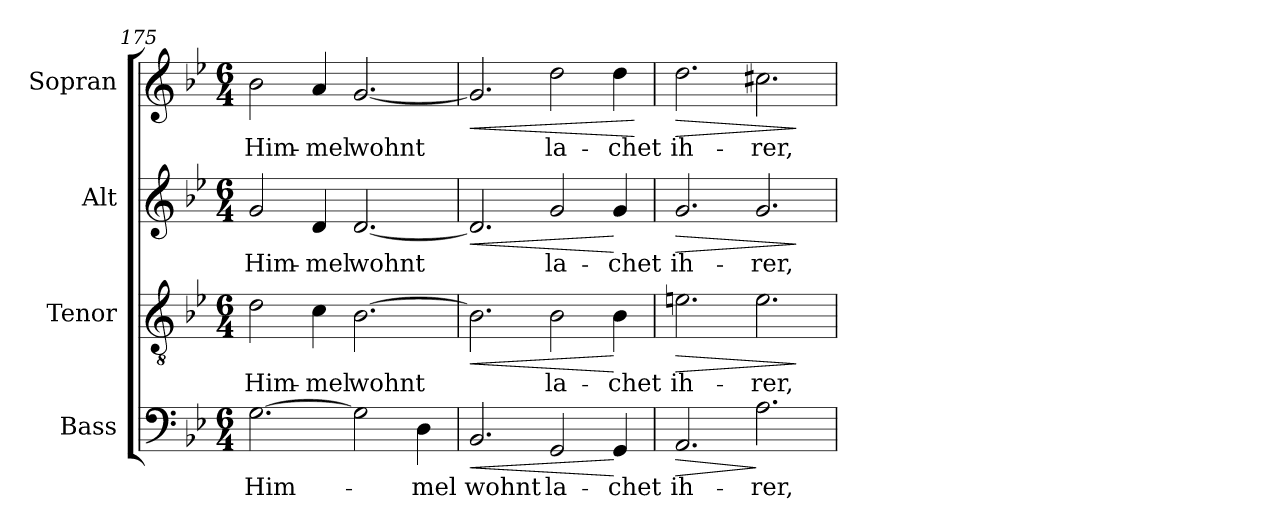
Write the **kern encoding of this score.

**kern	**text	**dynam	**kern	**text	**dynam	**kern	**text	**dynam	**kern	**text	**dynam
*part4	*part4	*part4	*part3	*part3	*part3	*part2	*part2	*part2	*part1	*part1	*part1
*staff4	*staff4	*staff4	*staff3	*staff3	*staff3	*staff2	*staff2	*staff2	*staff1	*staff1	*staff1
*I"Bass	*	*	*I"Tenor	*	*	*I"Alt	*	*	*I"Sopran	*	*
*I'B.	*	*	*I'T.	*	*	*I'A.	*	*	*I'S.	*	*
*clefF4	*	*	*clefGv2	*	*	*clefG2	*	*	*clefG2	*	*
*k[b-e-]	*	*	*k[b-e-]	*	*	*k[b-e-]	*	*	*k[b-e-]	*	*
*B-:	*	*	*B-:	*	*	*B-:	*	*	*B-:	*	*
*M6/4	*	*	*M6/4	*	*	*M6/4	*	*	*M6/4	*	*
=175	=175	=175	=175	=175	=175	=175	=175	=175	=175	=175	=175
!	!LO:LY:b	!	!	!LO:LY:b	!	!	!LO:LY:b	!	!	!LO:LY:b	!
[2.G\	Him-	.	2d\	Him-	.	2g/	Him-	.	2b-\	Him-	.
!	!	!	!	!LO:LY:b	!	!	!LO:LY:b	!	!	!LO:LY:b	!
.	.	.	4c\	-mel	.	4d/	-mel	.	4a/	-mel	.
!	!	!	!	!LO:LY:b	!	!	!LO:LY:b	!	!	!LO:LY:b	!
2G\]	.	.	[2.B-\	wohnt	.	[2.d/	wohnt	.	[2.g/	wohnt	.
!	!LO:LY:b	!	!	!	!	!	!	!	!	!	!
4D\	-mel	.	.	.	.	.	.	.	.	.	.
=176	=176	=176	=176	=176	=176	=176	=176	=176	=176	=176	=176
!	!LO:LY:b	!LO:HP:b	!	!	!LO:HP:b	!	!	!LO:HP:b	!	!	!LO:HP:b
2.BB-/	wohnt	<	2.B-\]	.	<	2.d/]	.	<	2.g/]	.	<
!	!LO:LY:b	!	!	!LO:LY:b	!	!	!LO:LY:b	!	!	!LO:LY:b	!
2GG/	la-	.	2B-\	la-	.	2g/	la-	.	2dd\	la-	.
!	!LO:LY:b	!	!	!LO:LY:b	!	!	!LO:LY:b	!	!	!LO:LY:b	!
4GG/	-chet	[	4B-\	-chet	[	4g/	-chet	[	4dd\	-chet	.
.	.	.	.	.	.	.	.	.	.	.	[
!!LO:LB:g=z
=177	=177	=177	=177	=177	=177	=177	=177	=177	=177	=177	=177
!	!LO:LY:b	!LO:HP:b	!	!LO:LY:b	!LO:HP:b	!	!LO:LY:b	!LO:HP:b	!	!LO:LY:b	!LO:HP:b
2.AA/	ih-	>	2.en\	ih-	>	2.g/	ih-	>	2.dd\	ih-	>
!	!LO:LY:b	!	!	!LO:LY:b	!	!	!LO:LY:b	!	!	!LO:LY:b	!
2.A\	-rer,	]	2.e\	-rer,	.	2.g/	-rer,	.	2.cc#X\	-rer,	.
.	.	.	.	.	]	.	.	]	.	.	]
=	=	=	=	=	=	=	=	=	=	=	=
*-	*-	*-	*-	*-	*-	*-	*-	*-	*-	*-	*-
